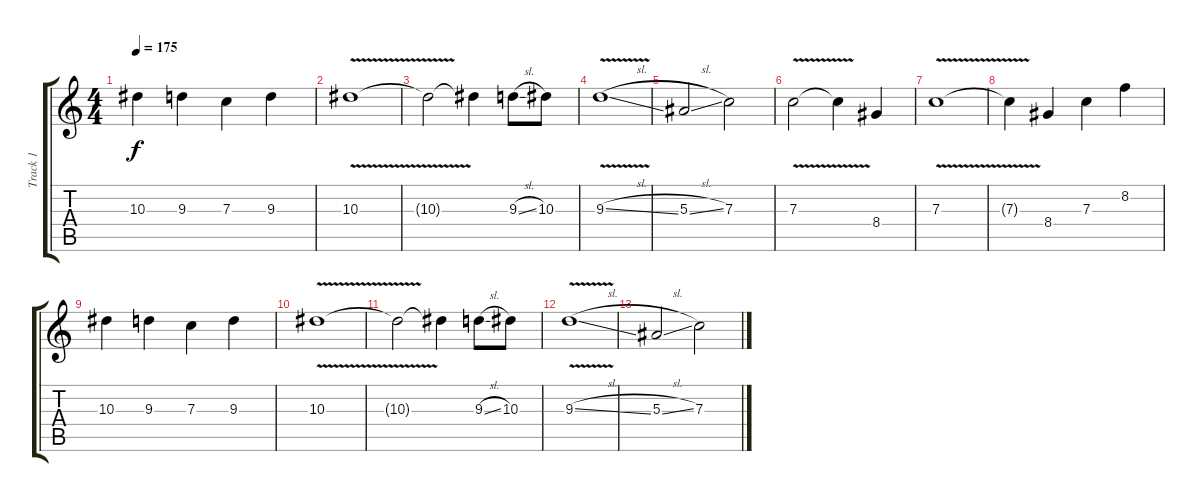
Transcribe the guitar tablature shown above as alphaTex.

\track ("Track 1" "Track 1") {instrument distortionguitar}
\staff {score tabs}
\tuning (D4 A3 F3 C3 G2 C2) {hide}
\ts (4 4)
\tempo 175
\clef g2
\ks c
10.3.4{dy f} 9.3.4 7.3.4 9.3.4 |
10.3{v}.1 |
10.3{t}.2 10.3{t}.4 9.3{sl}.8 10.3.8 |
9.3{v sl}.1 |
5.3{sl}.2 7.3.2 |
7.3{v}.2 7.3{t}.4 8.4.4 |
7.3{v}.1 |
7.3{t}.4 8.4.4 7.3.4 8.2.4 |
10.3.4 9.3.4 7.3.4 9.3.4 |
10.3{v}.1 |
10.3{t}.2 10.3{t}.4 9.3{sl}.8 10.3.8 |
9.3{v sl}.1 |
5.3{sl}.2 7.3.2
